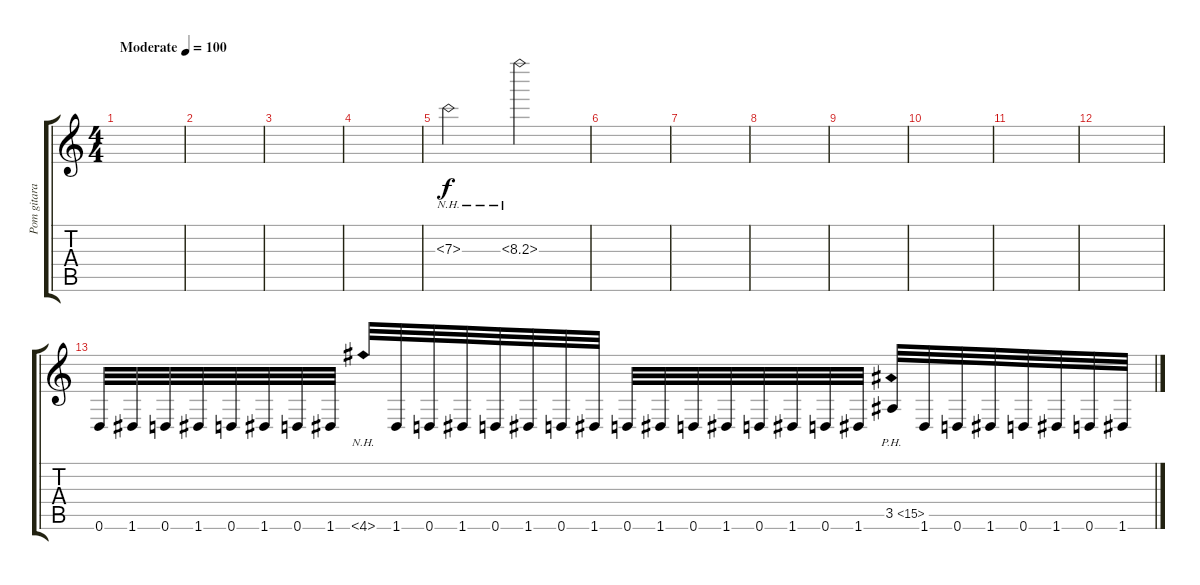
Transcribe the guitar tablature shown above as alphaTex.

\track ("Pom gitara" "Pom gitara") {instrument distortionguitar}
\staff {score tabs}
\tuning (D4 A3 F3 C3 G2 D2) {hide}
\ts (4 4)
\tempo (100 "Moderate")
\clef g2
\ks c
|
|
|
|
7.3{nh}.2 8.3{nh}.2 |
|
|
|
|
|
|
|
0.6.32 1.6.32 0.6.32 1.6.32 0.6.32 1.6.32 0.6.32 1.6.32 4.6{nh}.32 1.6.32 0.6.32 1.6.32 0.6.32 1.6.32 0.6.32 1.6.32 0.6.32 1.6.32 0.6.32 1.6.32 0.6.32 1.6.32 0.6.32 1.6.32 3.5{ph 12}.32 1.6.32 0.6.32 1.6.32 0.6.32 1.6.32 0.6.32 1.6.32
